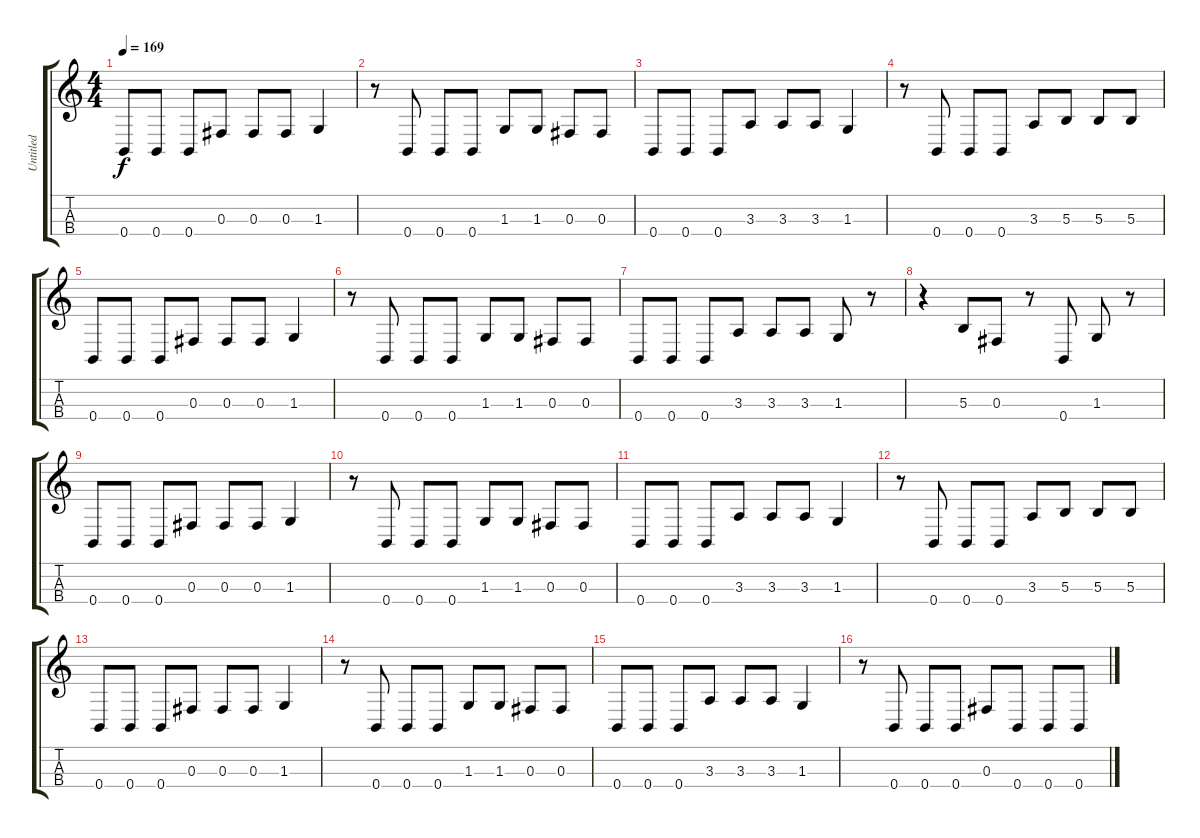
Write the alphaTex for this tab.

\track ("Untitled" "Untitled") {instrument electricbassfinger}
\staff {score tabs}
\tuning (E3 B2 Gb2 B1) {hide}
\ts (4 4)
\tempo 169
\clef g2
\ks c
0.4.8{dy f} 0.4.8 0.4.8 0.3.8 0.3.8 0.3.8 1.3.4 |
r.8 0.4.8 0.4.8 0.4.8 1.3.8 1.3.8 0.3.8 0.3.8 |
0.4.8 0.4.8 0.4.8 3.3.8 3.3.8 3.3.8 1.3.4 |
r.8 0.4.8 0.4.8 0.4.8 3.3.8 5.3.8 5.3.8 5.3.8 |
0.4.8 0.4.8 0.4.8 0.3.8 0.3.8 0.3.8 1.3.4 |
r.8 0.4.8 0.4.8 0.4.8 1.3.8 1.3.8 0.3.8 0.3.8 |
0.4.8 0.4.8 0.4.8 3.3.8 3.3.8 3.3.8 1.3.8 r.8 |
r.4 5.3.8 0.3.8 r.8 0.4.8 1.3.8 r.8 |
0.4.8 0.4.8 0.4.8 0.3.8 0.3.8 0.3.8 1.3.4 |
r.8 0.4.8 0.4.8 0.4.8 1.3.8 1.3.8 0.3.8 0.3.8 |
0.4.8 0.4.8 0.4.8 3.3.8 3.3.8 3.3.8 1.3.4 |
r.8 0.4.8 0.4.8 0.4.8 3.3.8 5.3.8 5.3.8 5.3.8 |
0.4.8 0.4.8 0.4.8 0.3.8 0.3.8 0.3.8 1.3.4 |
r.8 0.4.8 0.4.8 0.4.8 1.3.8 1.3.8 0.3.8 0.3.8 |
0.4.8 0.4.8 0.4.8 3.3.8 3.3.8 3.3.8 1.3.4 |
r.8 0.4.8 0.4.8 0.4.8 0.3.8 0.4.8 0.4.8 0.4.8
